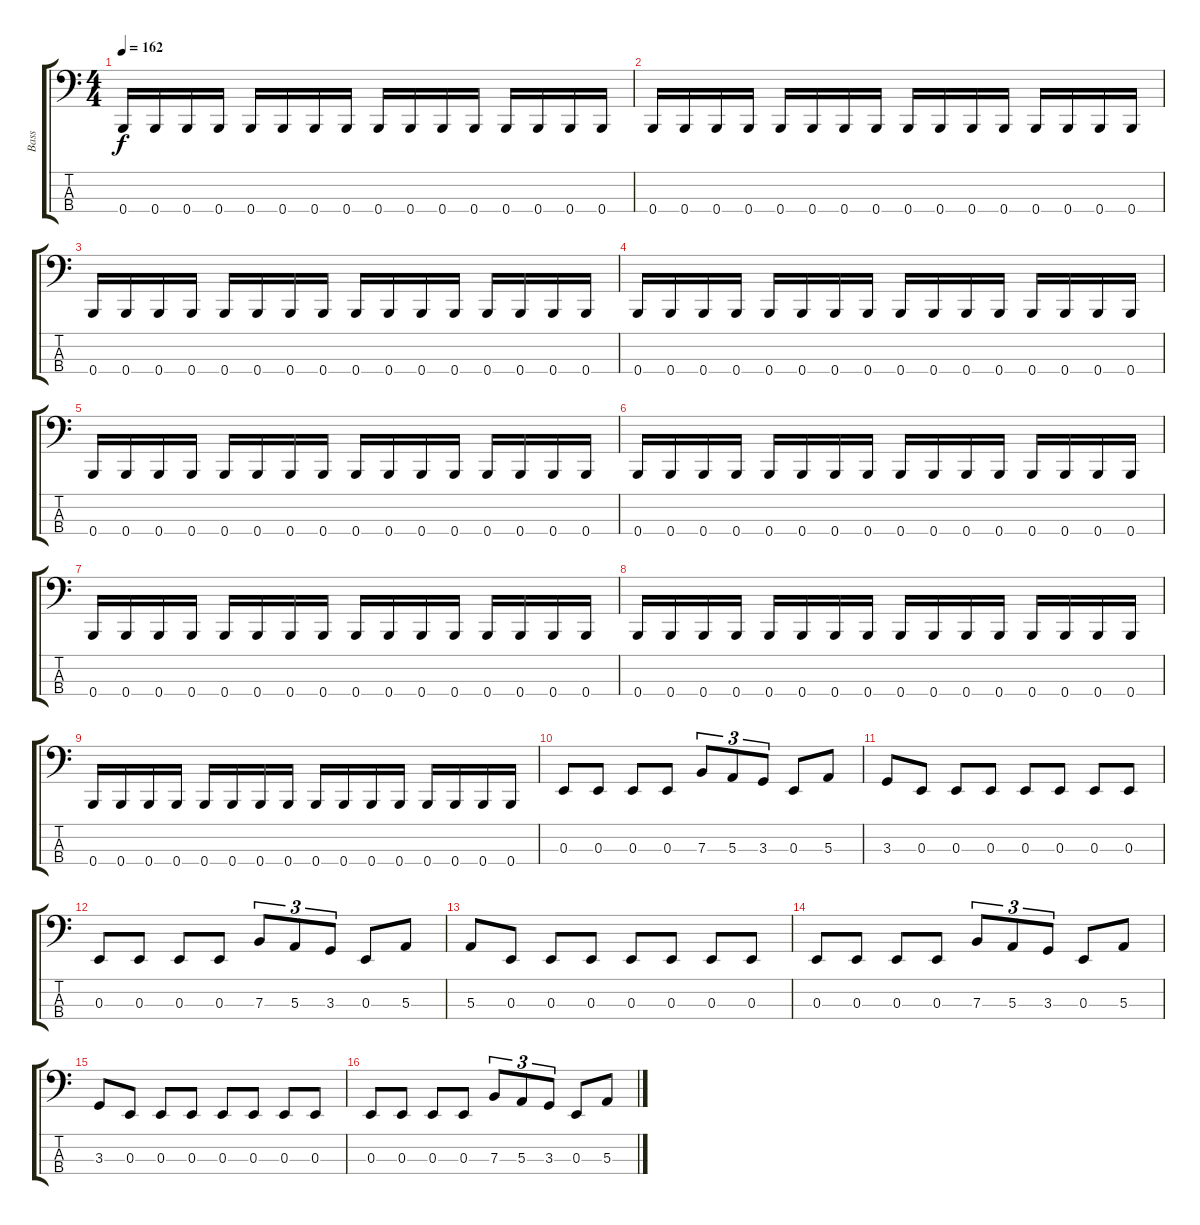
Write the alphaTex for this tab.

\track ("Bass" "Bass") {instrument electricbasspick}
\staff {score tabs}
\tuning (D2 A1 E1 B0) {hide}
\ts (4 4)
\tempo 162
\clef f4
\ks c
0.4.16{dy f} 0.4.16 0.4.16 0.4.16 0.4.16 0.4.16 0.4.16 0.4.16 0.4.16 0.4.16 0.4.16 0.4.16 0.4.16 0.4.16 0.4.16 0.4.16 |
0.4.16 0.4.16 0.4.16 0.4.16 0.4.16 0.4.16 0.4.16 0.4.16 0.4.16 0.4.16 0.4.16 0.4.16 0.4.16 0.4.16 0.4.16 0.4.16 |
0.4.16 0.4.16 0.4.16 0.4.16 0.4.16 0.4.16 0.4.16 0.4.16 0.4.16 0.4.16 0.4.16 0.4.16 0.4.16 0.4.16 0.4.16 0.4.16 |
0.4.16 0.4.16 0.4.16 0.4.16 0.4.16 0.4.16 0.4.16 0.4.16 0.4.16 0.4.16 0.4.16 0.4.16 0.4.16 0.4.16 0.4.16 0.4.16 |
0.4.16 0.4.16 0.4.16 0.4.16 0.4.16 0.4.16 0.4.16 0.4.16 0.4.16 0.4.16 0.4.16 0.4.16 0.4.16 0.4.16 0.4.16 0.4.16 |
0.4.16 0.4.16 0.4.16 0.4.16 0.4.16 0.4.16 0.4.16 0.4.16 0.4.16 0.4.16 0.4.16 0.4.16 0.4.16 0.4.16 0.4.16 0.4.16 |
0.4.16 0.4.16 0.4.16 0.4.16 0.4.16 0.4.16 0.4.16 0.4.16 0.4.16 0.4.16 0.4.16 0.4.16 0.4.16 0.4.16 0.4.16 0.4.16 |
0.4.16 0.4.16 0.4.16 0.4.16 0.4.16 0.4.16 0.4.16 0.4.16 0.4.16 0.4.16 0.4.16 0.4.16 0.4.16 0.4.16 0.4.16 0.4.16 |
0.4.16 0.4.16 0.4.16 0.4.16 0.4.16 0.4.16 0.4.16 0.4.16 0.4.16 0.4.16 0.4.16 0.4.16 0.4.16 0.4.16 0.4.16 0.4.16 |
0.3.8 0.3.8 0.3.8 0.3.8 7.3.8{tu (3 2)} 5.3.8{tu (3 2)} 3.3.8{tu (3 2)} 0.3.8 5.3.8 |
3.3.8 0.3.8 0.3.8 0.3.8 0.3.8 0.3.8 0.3.8 0.3.8 |
0.3.8 0.3.8 0.3.8 0.3.8 7.3.8{tu (3 2)} 5.3.8{tu (3 2)} 3.3.8{tu (3 2)} 0.3.8 5.3.8 |
5.3.8 0.3.8 0.3.8 0.3.8 0.3.8 0.3.8 0.3.8 0.3.8 |
0.3.8 0.3.8 0.3.8 0.3.8 7.3.8{tu (3 2)} 5.3.8{tu (3 2)} 3.3.8{tu (3 2)} 0.3.8 5.3.8 |
3.3.8 0.3.8 0.3.8 0.3.8 0.3.8 0.3.8 0.3.8 0.3.8 |
0.3.8 0.3.8 0.3.8 0.3.8 7.3.8{tu (3 2)} 5.3.8{tu (3 2)} 3.3.8{tu (3 2)} 0.3.8 5.3.8
